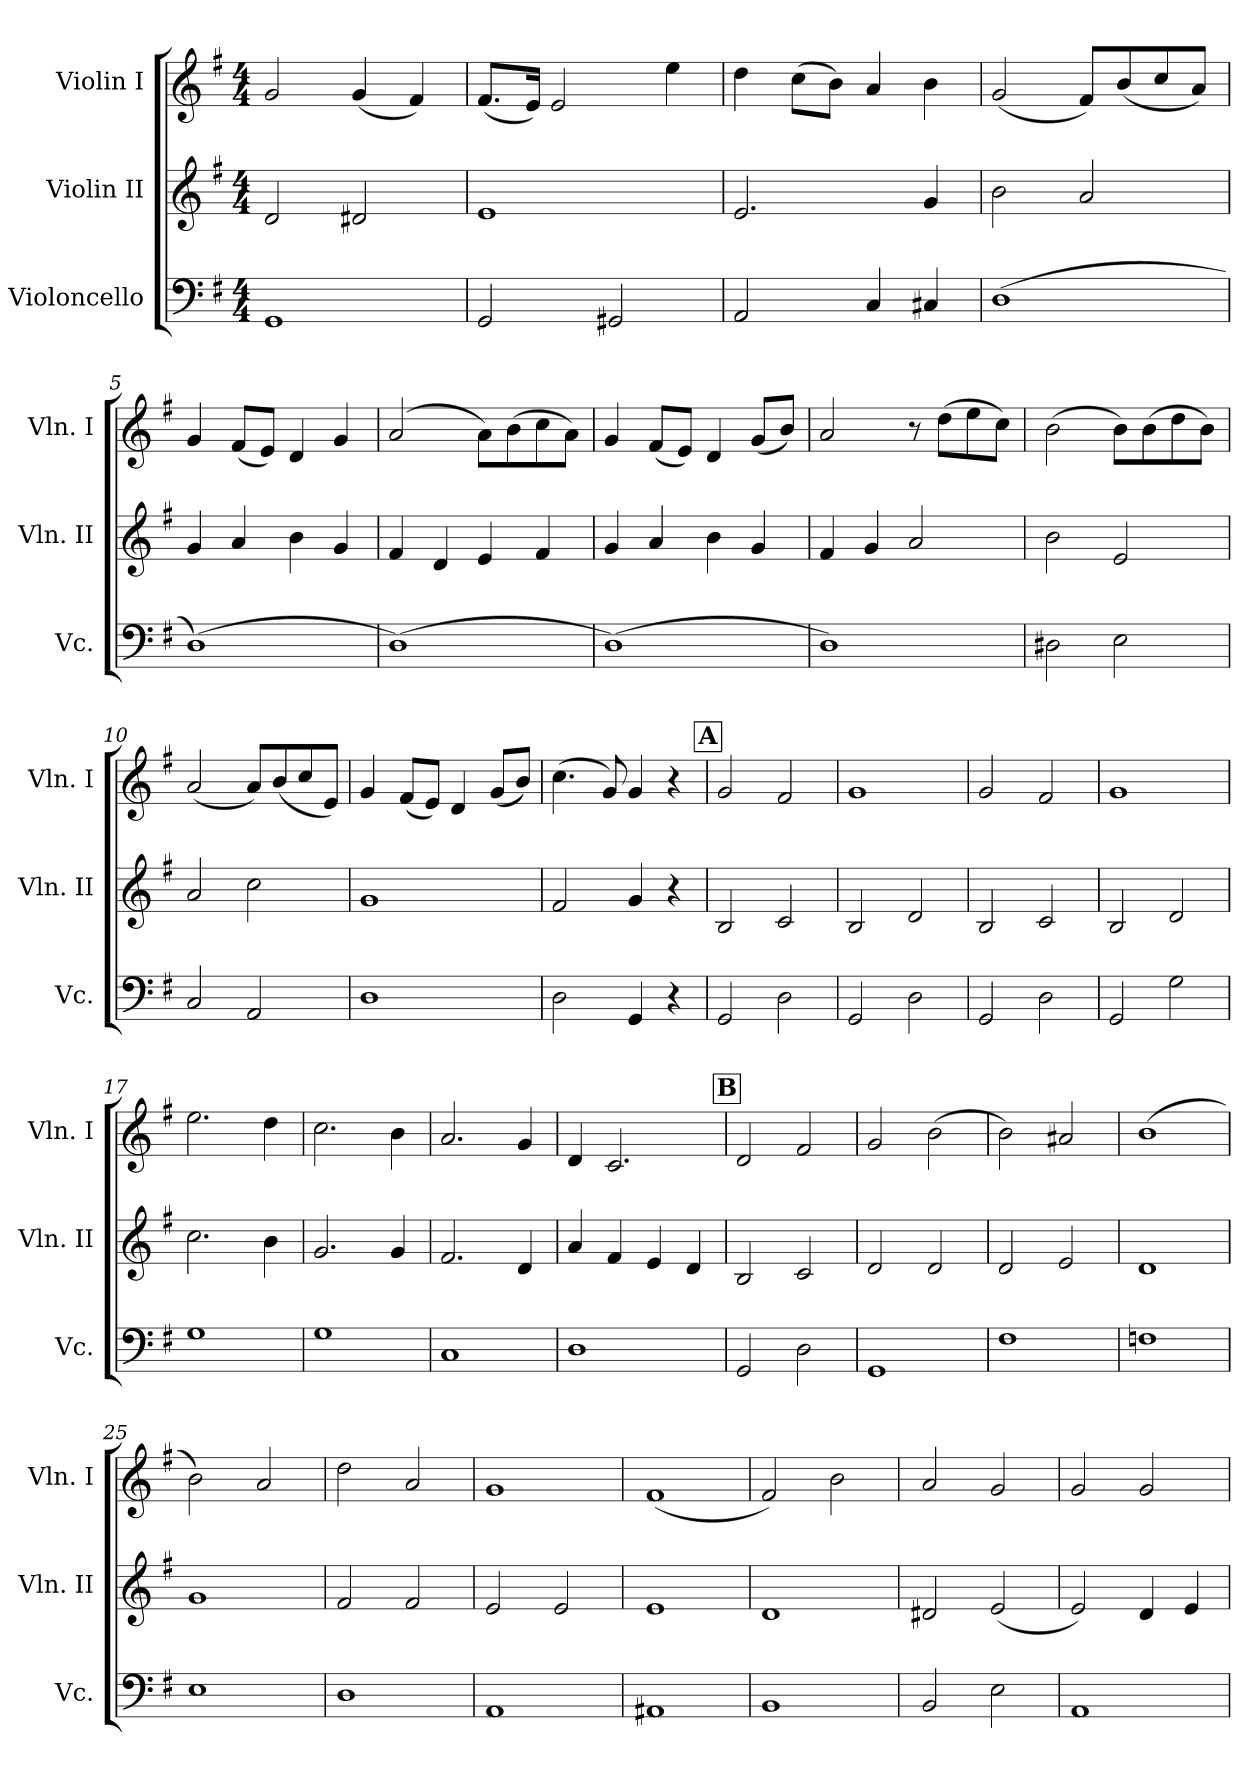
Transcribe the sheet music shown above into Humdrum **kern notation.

**kern	**kern	**kern
*part3	*part2	*part1
*staff3	*staff2	*staff1
*I"Violoncello	*I"Violin II	*I"Violin I
*I'Vc.	*I'Vln. II	*I'Vln. I
*clefF4	*clefG2	*clefG2
*k[f#]	*k[f#]	*k[f#]
*M4/4	*M4/4	*M4/4
*MM90	*MM90	*MM90
=1	=1	=1
1GG	2d/	2g/
.	2d#X/	(<4g/
.	.	4f#/)
=2	=2	=2
2GG/	1e	(<8.f#/L
.	.	16e/Jk)
.	.	2e/
2GG#X/	.	.
.	.	4ee\
=3	=3	=3
2AA/	2.e/	4dd\
.	.	(>8cc\L
.	.	8b\J)
4C/	.	4a/
4C#X/	4g/	4b\
=4	=4	=4
(>1D	2b\	(<2g/
.	2a/	8f#/L)
.	.	(<8b/
.	.	8cc/
.	.	8a/J)
=5	=5	=5
(>1D)	4g/	4g/
.	4a/	(<8f#/L
.	.	8e/J)
.	4b\	4d/
.	4g/	4g/
=6	=6	=6
(>1D)	4f#/	(>2a/
.	4d/	.
.	4e/	8a\L)
.	.	(>8b\
.	4f#/	8cc\
.	.	8a\J)
!!LO:LB:g=z
=7	=7	=7
(>1D)	4g/	4g/
.	4a/	(<8f#/L
.	.	8e/J)
.	4b\	4d/
.	4g/	(<8g/L
.	.	8b/J)
=8	=8	=8
1D)	4f#/	2a/
.	4g/	.
.	2a/	8r
.	.	(>8dd\L
.	.	8ee\
.	.	8cc\J)
=9	=9	=9
2D#X\	2b\	(>2b\
2E\	2e/	8b\L)
.	.	(>8b\
.	.	8dd\
.	.	8b\J)
=10	=10	=10
2C/	2a/	(<2a/
2AA/	2cc\	8a/L)
.	.	(<8b/
.	.	8cc/
.	.	8e/J)
=11	=11	=11
1D	1g	4g/
.	.	(<8f#/L
.	.	8e/J)
.	.	4d/
.	.	(<8g/L
.	.	8b/J)
=12	=12	=12
2D\	2f#/	(>4.cc\
.	.	8g/)
4GG/	4g/	4g/
4r	4r	4r
!!LO:REH:place=s1:a:B:fs=14:t=A
=13	=13	=13
2GG/	2B/	2g/
2D\	2c/	2f#/
=14	=14	=14
2GG/	2B/	1g
2D\	2d/	.
!!LO:LB:g=z
=15	=15	=15
2GG/	2B/	2g/
2D\	2c/	2f#/
=16	=16	=16
2GG/	2B/	1g
2G\	2d/	.
=17	=17	=17
1G	2.cc\	2.ee\
.	4b\	4dd\
=18	=18	=18
1G	2.g/	2.cc\
.	4g/	4b\
=19	=19	=19
1C	2.f#/	2.a/
.	4d/	4g/
=20	=20	=20
1D	4a/	4d/
.	4f#/	2.c/
.	4e/	.
.	4d/	.
!!LO:REH:place=s1:a:B:fs=14:t=B
=21	=21	=21
2GG/	2B/	2d/
2D\	2c/	2f#/
=22	=22	=22
1GG	2d/	2g/
.	2d/	(>2b\
=23	=23	=23
1F#	2d/	2b\)
.	2e/	2a#X/
=24	=24	=24
1Fn	1d	(>1b
=25	=25	=25
1E	1g	2b\)
.	.	2a/
=26	=26	=26
1D	2f#/	2dd\
.	2f#/	2a/
!!LO:PB:g=z
=27	=27	=27
1AA	2e/	1g
.	2e/	.
=28	=28	=28
1AA#X	1e	(<1f#
=29	=29	=29
1BB	1d	2f#/)
.	.	2b\
=30	=30	=30
2BB/	2d#X/	2a/
2E\	(<2e/	2g/
=31	=31	=31
1AA	2e/)	2g/
.	4d/	2g/
.	4e/	.
=	=	=
*-	*-	*-
